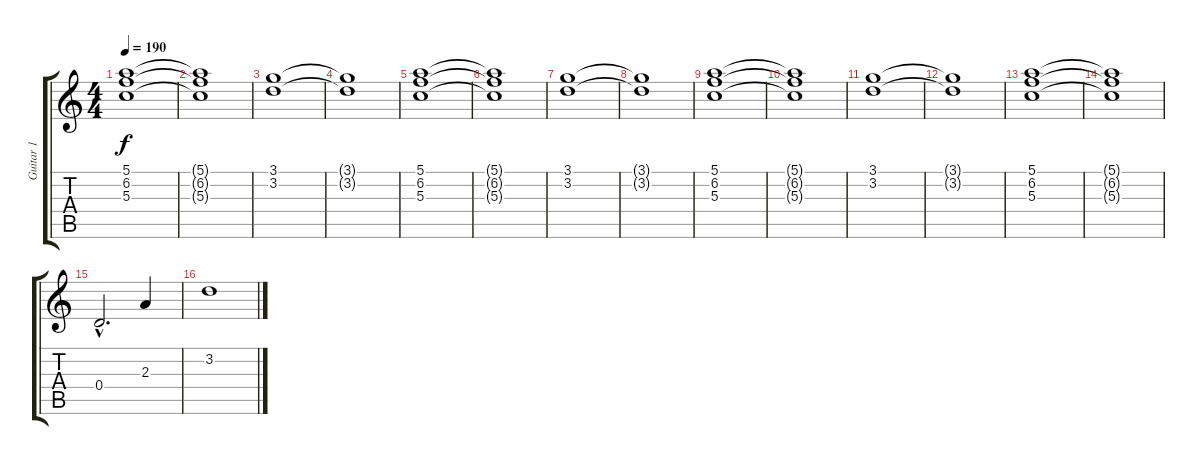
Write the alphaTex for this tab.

\track ("Guitar 1" "Guitar 1") {instrument overdrivenguitar}
\staff {score tabs}
\tuning (E4 B3 G3 D3 A2 E2) {hide}
\ts (4 4)
\tempo 190
\clef g2
\ks c
(5.1 6.2 5.3).1{dy f} |
(5.1{t} 6.2{t} 5.3{t}).1 |
(3.1 3.2).1 |
(3.1{t} 3.2{t}).1 |
(5.1 6.2 5.3).1 |
(5.1{t} 6.2{t} 5.3{t}).1 |
(3.1 3.2).1 |
(3.1{t} 3.2{t}).1 |
(5.1 6.2 5.3).1 |
(5.1{t} 6.2{t} 5.3{t}).1 |
(3.1 3.2).1 |
(3.1{t} 3.2{t}).1 |
(5.1 6.2 5.3).1 |
(5.1{t} 6.2{t} 5.3{t}).1 |
0.4{hac}.2{d} 2.3.4 |
3.2.1
